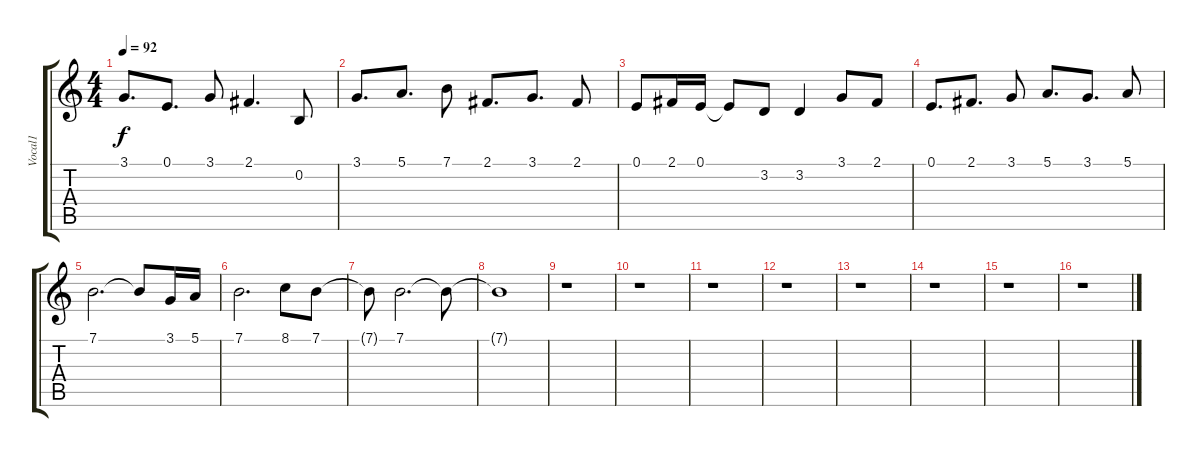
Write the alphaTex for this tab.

\track ("Vocal1" "Vocal1") {instrument synthvoice}
\staff {score tabs}
\tuning (E4 B3 G3 D3 A2 E2) {hide}
\ts (4 4)
\tempo 92
\clef g2
\ks c
3.1.8{d dy f} 0.1.8{d} 3.1.8 2.1.4{d} 0.2.8 |
3.1.8{d} 5.1.8{d} 7.1.8 2.1.8{d} 3.1.8{d} 2.1.8 |
0.1.8 2.1.16 0.1.16 0.1{t}.8 3.2.8 3.2.4 3.1.8 2.1.8 |
0.1.8{d} 2.1.8{d} 3.1.8 5.1.8{d} 3.1.8{d} 5.1.8 |
7.1.2{d} 7.1{t}.8 3.1.16 5.1.16 |
7.1.2{d} 8.1.8 7.1.8 |
7.1{t}.8 7.1.2{d} 7.1{t}.8 |
7.1{t}.1 |
r.1 |
r.1 |
r.1 |
r.1 |
r.1 |
r.1 |
r.1 |
r.1
